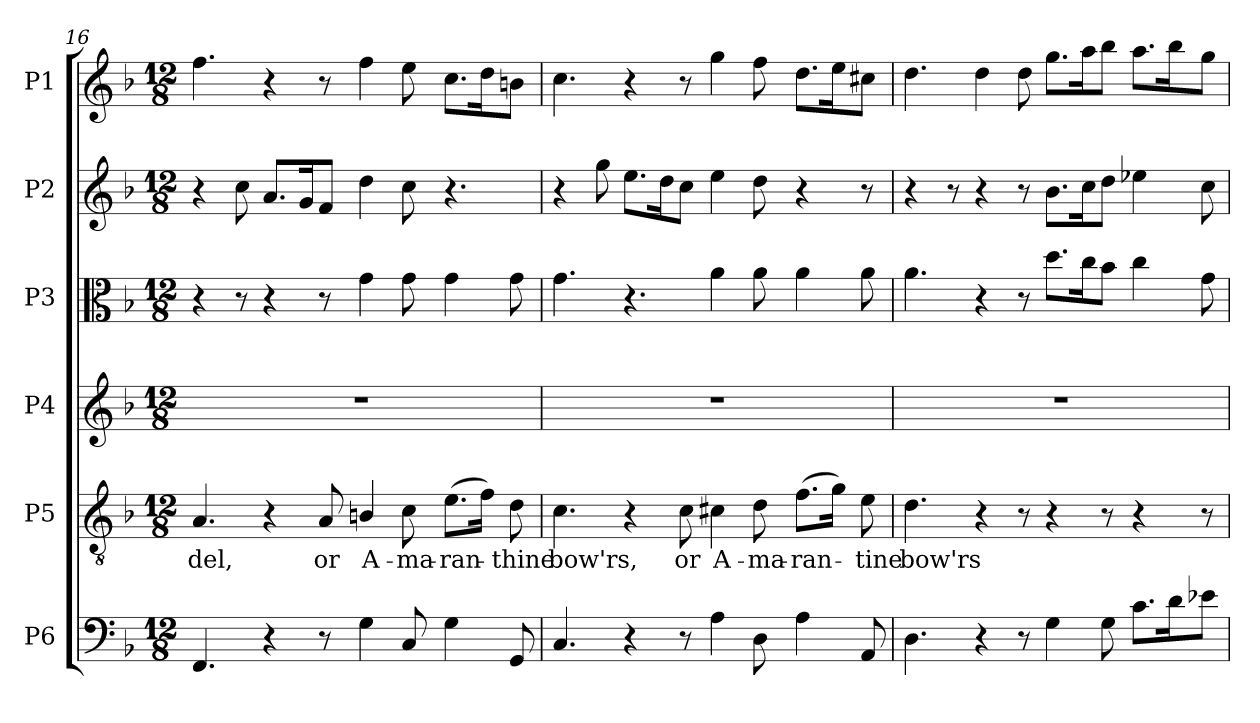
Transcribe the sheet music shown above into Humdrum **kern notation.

**kern	**kern	**text	**kern	**kern	**kern	**kern
*part6	*part5	*part5	*part4	*part3	*part2	*part1
*staff6	*staff5	*staff5	*staff4	*staff3	*staff2	*staff1
*I"P6	*I"P5	*	*I"P4	*I"P3	*I"P2	*I"P1
*clefF4	*clefGv2	*	*clefG2	*clefC3	*clefG2	*clefG2
*	*ITrd7c12	*	*	*	*	*
*k[b-]	*k[b-]	*	*k[b-]	*k[b-]	*k[b-]	*k[b-]
*F:	*F:	*	*F:	*F:	*F:	*F:
*M12/8	*M12/8	*	*M12/8	*M12/8	*M12/8	*M12/8
=16	=16	=16	=16	=16	=16	=16
!	!	!LO:LY:b:color=#000000	!LO:N:vis=1	!	!	!
4.FFi/	4.AAi/	-del,	1.r	4r	4r	4.ffi\
.	.	.	.	8r	8cci\	.
4r	4r	.	.	4r	8.ai/L	4r
.	.	.	.	.	16gi/k	.
!	!	!LO:LY:b:color=#000000	!	!	!	!
8r	8AAi/	or	.	8r	8fi/J	8r
!	!	!LO:LY:b:color=#000000	!	!	!	!
4Gi\	4BBni/	A-	.	4gi\	4ddi\	4ffi\
!	!	!LO:LY:b:color=#000000	!	!	!	!
8Ci/	8Ci\	-ma-	.	8gi\	8cci\	8eei\
!	!	!LO:LY:b:color=#000000	!	!	!	!
4Gi\	(8.Ei\L	-ran-	.	4gi\	4.r	8.cci\L
.	16Fi\Jk)	.	.	.	.	16ddi\k
!	!	!LO:LY:b:color=#000000	!	!	!	!
8GGi/	8Di\	-thine	.	8gi\	.	8bni\J
=17	=17	=17	=17	=17	=17	=17
!	!	!LO:LY:b:color=#000000	!LO:N:vis=1	!	!	!
4.Ci/	4.Ci\	bow'rs,	1.r	4.gi\	4r	4.cci\
.	.	.	.	.	8ggi\	.
4r	4r	.	.	4.r	8.eei\L	4r
.	.	.	.	.	16ddi\k	.
!	!	!LO:LY:b:color=#000000	!	!	!	!
8r	8Ci\	or	.	.	8cci\J	8r
!	!	!LO:LY:b:color=#000000	!	!	!	!
4Ai\	4C#Xi\	A-	.	4ai\	4eei\	4ggi\
!	!	!LO:LY:b:color=#000000	!	!	!	!
8Di\	8Di\	-ma-	.	8ai\	8ddi\	8ffi\
!	!	!LO:LY:b:color=#000000	!	!	!	!
4Ai\	(8.Fi\L	-ran-	.	4ai\	4r	8.ddi\L
.	16Gi\Jk)	.	.	.	.	16eei\k
!	!	!LO:LY:b:color=#000000	!	!	!	!
8AAi/	8Ei\	-tine	.	8ai\	8r	8cc#Xi\J
=18	=18	=18	=18	=18	=18	=18
!	!	!LO:LY:b:color=#000000	!LO:N:vis=1	!	!	!
4.Di\	4.Di\	bow'rs	1.r	4.ai\	4r	4.ddi\
.	.	.	.	.	8r	.
4r	4r	.	.	4r	4r	4ddi\
8r	8r	.	.	8r	8r	8ddi\
4Gi\	4r	.	.	8.ddi\L	8.b-i\L	8.ggi\L
.	.	.	.	16cci\k	16cci\k	16aai\k
8Gi\	8r	.	.	8b-i\J	8ddi\J	8bb-i\J
8.ci\L	4r	.	.	4cci\	4ee-Xi\	8.aai\L
16di\k	.	.	.	.	.	16bb-i\k
8e-Xi\J	8r	.	.	8gi\	8cci\	8ggi\J
=	=	=	=	=	=	=
*-	*-	*-	*-	*-	*-	*-
